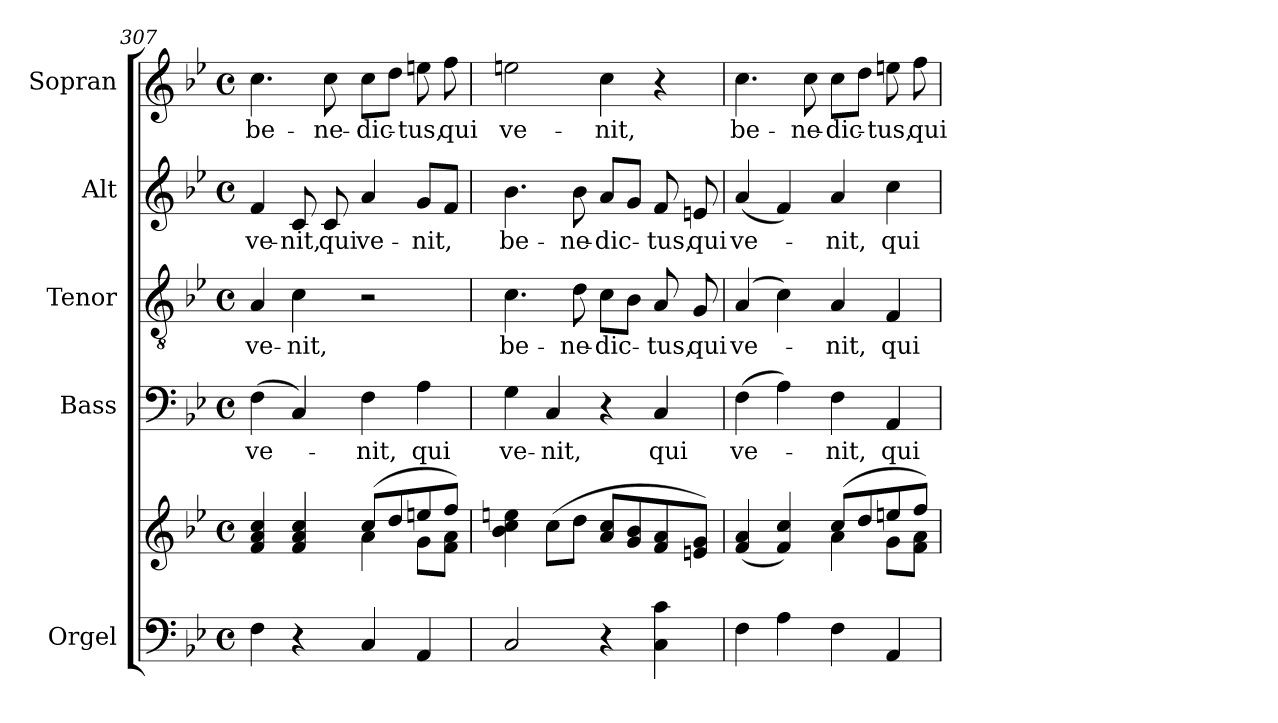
**kern	**kern	**kern	**text	**kern	**text	**kern	**text	**kern	**text
*part5	*part5	*part4	*part4	*part3	*part3	*part2	*part2	*part1	*part1
*staff6	*staff5	*staff4	*staff4	*staff3	*staff3	*staff2	*staff2	*staff1	*staff1
*I"Orgel	*	*I"Bass	*	*I"Tenor	*	*I"Alt	*	*I"Sopran	*
*I'Org.	*	*I'B.	*	*I'T.	*	*I'A.	*	*I'S.	*
*clefF4	*clefG2	*clefF4	*	*clefGv2	*	*clefG2	*	*clefG2	*
*k[b-e-]	*k[b-e-]	*k[b-e-]	*	*k[b-e-]	*	*k[b-e-]	*	*k[b-e-]	*
*B-:	*B-:	*B-:	*	*B-:	*	*B-:	*	*B-:	*
*M4/4	*M4/4	*M4/4	*	*M4/4	*	*M4/4	*	*M4/4	*
*met(c)	*met(c)	*met(c)	*	*met(c)	*	*met(c)	*	*met(c)	*
=307	=307	=307	=307	=307	=307	=307	=307	=307	=307
*	*^	*	*	*	*	*	*	*	*
!	!	!	!	!LO:LY:b	!	!LO:LY:b	!	!LO:LY:b	!	!LO:LY:b
4F\	4f/ 4a/ 4cc/	2ryy	(>4F\	ve-	4A/	ve-	4f/	ve-	4.cc\	be-
!	!	!	!	!	!	!LO:LY:b	!	!LO:LY:b	!	!
4r	4f/ 4a/ 4cc/	.	4C/)	.	4c\	-nit,	8c/	-nit,	.	.
!	!	!	!	!	!	!	!	!LO:LY:b	!	!LO:LY:b
.	.	.	.	.	.	.	8c/	qui	8cc\	-ne-
!	!	!	!	!LO:LY:b	!	!	!	!LO:LY:b	!	!LO:LY:b
4C/	(>8cc/L	4a\	4F\	-nit,	2r	.	4a/	ve-	8cc\L	-dic-
.	8dd/	.	.	.	.	.	.	.	8dd\J	.
!	!	!	!	!LO:LY:b	!	!	!	!LO:LY:b	!	!LO:LY:b
4AA/	8een/	8g\L	4A\	qui	.	.	8g/L	-nit,	8een\	-tus,
!	!	!	!	!	!	!	!	!	!	!LO:LY:b
.	8ff/J)	8f\ 8a\J	.	.	.	.	8f/J	.	8ff\	qui
=308	=308	=308	=308	=308	=308	=308	=308	=308	=308	=308
!	!	!	!	!LO:LY:b	!	!LO:LY:b	!	!LO:LY:b	!	!LO:LY:b
*	*v	*v	*	*	*	*	*	*	*	*
2C/	4b-\ 4cc\ 4een\	4G\	ve-	4.c\	be-	4.b-\	be-	2een\	ve-
!	!	!	!LO:LY:b	!	!	!	!	!	!
.	(>8cc\L	4C/	-nit,	.	.	.	.	.	.
!	!	!	!	!	!LO:LY:b	!	!LO:LY:b	!	!
.	8dd\J	.	.	8d\	-ne-	8b-\	-ne-	.	.
!	!	!	!	!	!LO:LY:b	!	!LO:LY:b	!	!LO:LY:b
4r	8a/ 8cc/L	4r	.	8c\L	-dic-	8a/L	-dic-	4cc\	-nit,
.	8g/ 8b-/	.	.	8B-\J	.	8g/J	.	.	.
!	!	!	!LO:LY:b	!	!LO:LY:b	!	!LO:LY:b	!	!
4C\ 4c\	8f/ 8a/	4C/	qui	8A/	-tus,	8f/	-tus,	4r	.
!	!	!	!	!	!LO:LY:b	!	!LO:LY:b	!	!
.	8en/ 8g/J)	.	.	8G/	qui	8en/	qui	.	.
=309	=309	=309	=309	=309	=309	=309	=309	=309	=309
*	*^	*	*	*	*	*	*	*	*
!	!	!	!	!LO:LY:b	!	!LO:LY:b	!	!LO:LY:b	!	!LO:LY:b
4F\	(4f/ 4a/	2ryy	(>4F\	ve-	(4A/	ve-	(<4a/	ve-	4.cc\	be-
4A\	4f/ 4cc/)	.	4A\)	.	4c\)	.	4f/)	.	.	.
!	!	!	!	!	!	!	!	!	!	!LO:LY:b
.	.	.	.	.	.	.	.	.	8cc\	-ne-
!	!	!	!	!LO:LY:b	!	!LO:LY:b	!	!LO:LY:b	!	!LO:LY:b
4F\	(>8cc/L	4a\	4F\	-nit,	4A/	-nit,	4a/	-nit,	8cc\L	-dic-
.	8dd/	.	.	.	.	.	.	.	8dd\J	.
!	!	!	!	!LO:LY:b	!	!LO:LY:b	!	!LO:LY:b	!	!LO:LY:b
4AA/	8een/	8g\L	4AA/	qui	4F/	qui	4cc\	qui	8een\	-tus,
!	!	!	!	!	!	!	!	!	!	!LO:LY:b
.	8ff/J)	8f\ 8a\J	.	.	.	.	.	.	8ff\	qui
*	*v	*v	*	*	*	*	*	*	*	*
=	=	=	=	=	=	=	=	=	=
*-	*-	*-	*-	*-	*-	*-	*-	*-	*-
